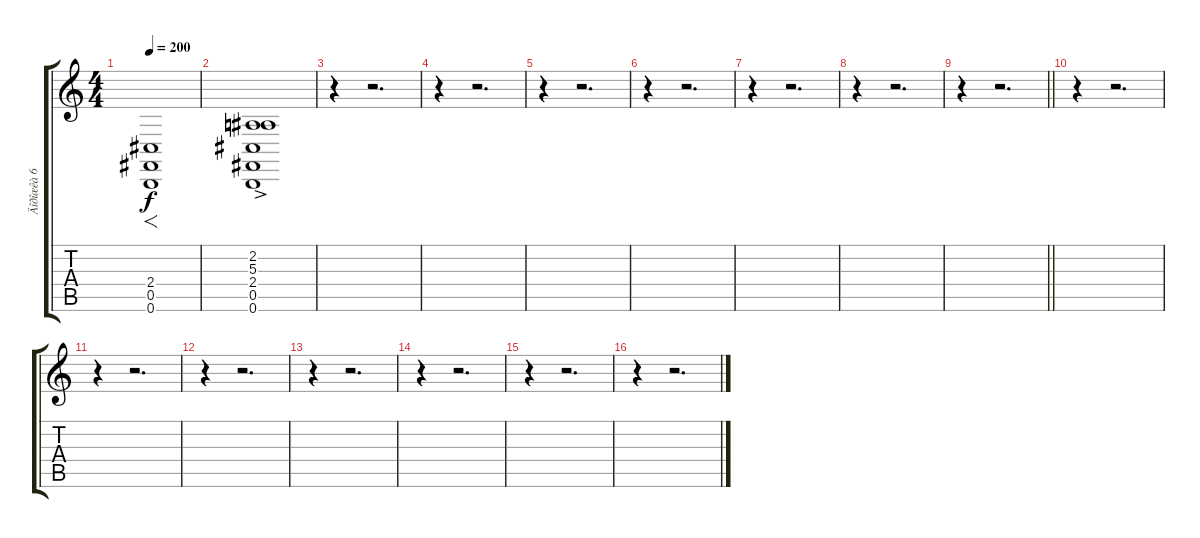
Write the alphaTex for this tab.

\track ("Äîðîæêà 6" "Äîðîæêà 6") {instrument taikodrum}
\staff {score tabs}
\tuning (Db4 Ab3 E3 B2 Gb2 B1) {hide}
\ts (4 4)
\tempo 200
\clef g2
\ks c
(2.4 0.5 0.6).1{f dy f} |
(2.2 5.3{ac} 2.4{ac} 0.5{ac} 0.6{ac}).1 |
r.4 r.2{d} |
r.4 r.2{d} |
r.4 r.2{d} |
r.4 r.2{d} |
r.4 r.2{d} |
r.4 r.2{d} |
\barLineRight lightlight
r.4 r.2{d} |
r.4 r.2{d} |
r.4 r.2{d} |
r.4 r.2{d} |
r.4 r.2{d} |
r.4 r.2{d} |
r.4 r.2{d} |
r.4 r.2{d}
